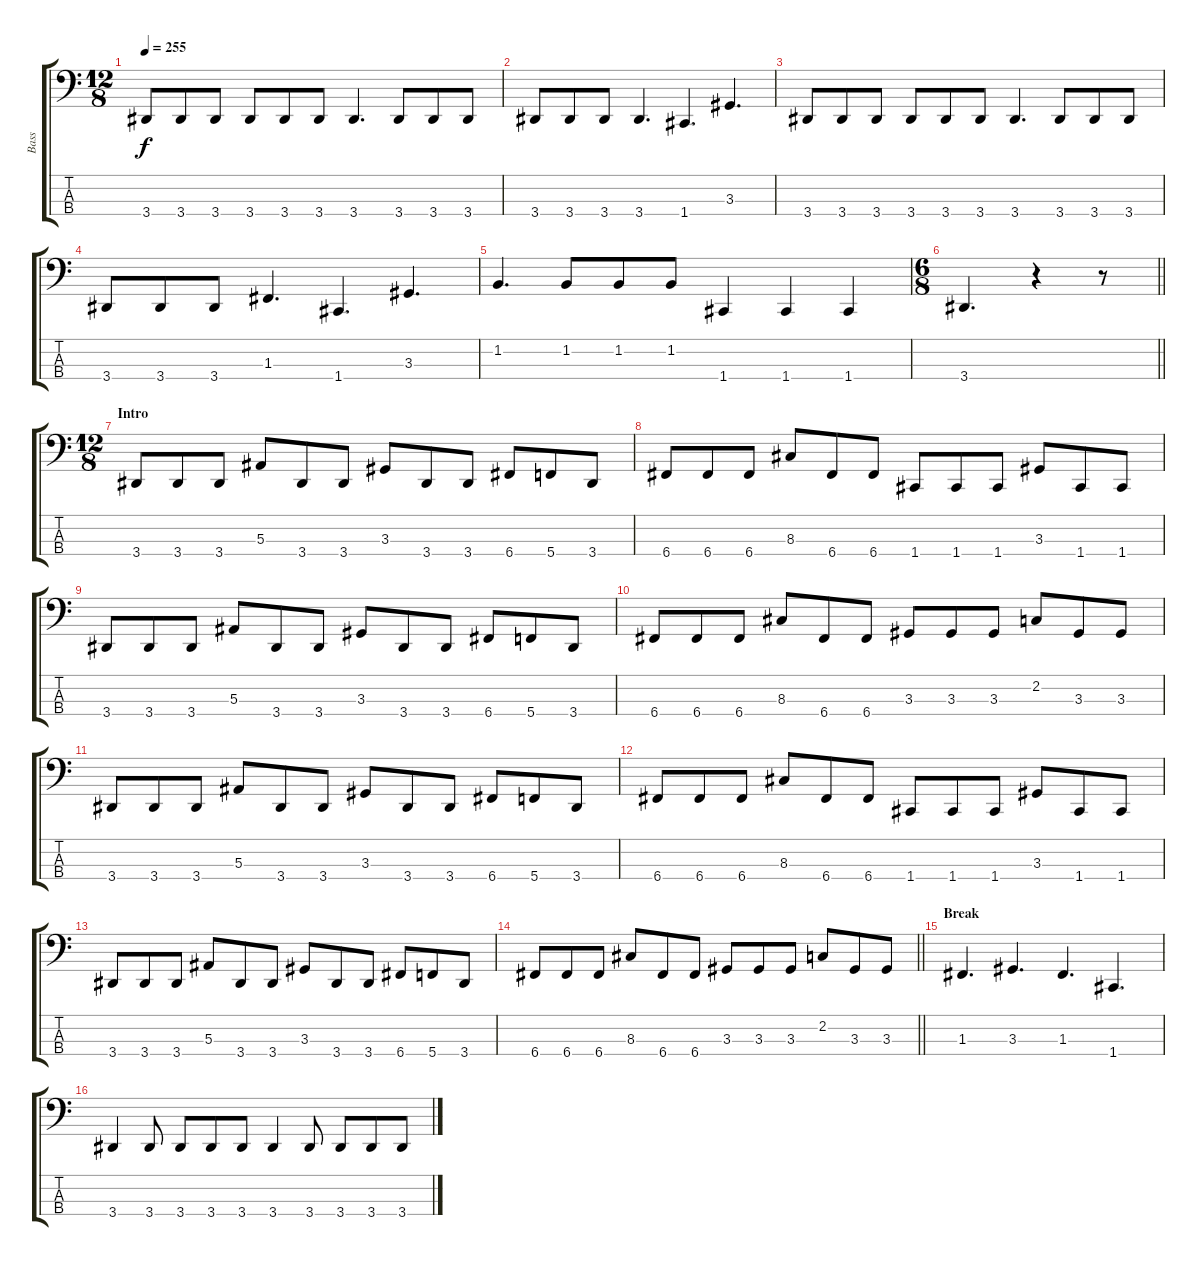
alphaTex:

\track ("Bass" "Bass") {instrument electricbassfinger}
\staff {score tabs}
\tuning (Eb2 Bb1 F1 C1) {hide}
\ts (12 8)
\tempo 255
\clef f4
\ks c
3.4.8{dy f} 3.4.8 3.4.8 3.4.8 3.4.8 3.4.8 3.4.4{d} 3.4.8 3.4.8 3.4.8 |
3.4.8 3.4.8 3.4.8 3.4.4{d} 1.4.4{d} 3.3.4{d} |
3.4.8 3.4.8 3.4.8 3.4.8 3.4.8 3.4.8 3.4.4{d} 3.4.8 3.4.8 3.4.8 |
3.4.8 3.4.8 3.4.8 1.3.4{d} 1.4.4{d} 3.3.4{d} |
1.2.4{d} 1.2.8 1.2.8 1.2.8 1.4.4 1.4.4 1.4.4 |
\ts (6 8)
\barLineRight lightlight
3.4.4{d} r.4 r.8 |
\ts (12 8)
\section ("" "Intro")
3.4.8 3.4.8 3.4.8 5.3.8 3.4.8 3.4.8 3.3.8 3.4.8 3.4.8 6.4.8 5.4.8 3.4.8 |
6.4.8 6.4.8 6.4.8 8.3.8 6.4.8 6.4.8 1.4.8 1.4.8 1.4.8 3.3.8 1.4.8 1.4.8 |
3.4.8 3.4.8 3.4.8 5.3.8 3.4.8 3.4.8 3.3.8 3.4.8 3.4.8 6.4.8 5.4.8 3.4.8 |
6.4.8 6.4.8 6.4.8 8.3.8 6.4.8 6.4.8 3.3.8 3.3.8 3.3.8 2.2.8 3.3.8 3.3.8 |
3.4.8 3.4.8 3.4.8 5.3.8 3.4.8 3.4.8 3.3.8 3.4.8 3.4.8 6.4.8 5.4.8 3.4.8 |
6.4.8 6.4.8 6.4.8 8.3.8 6.4.8 6.4.8 1.4.8 1.4.8 1.4.8 3.3.8 1.4.8 1.4.8 |
3.4.8 3.4.8 3.4.8 5.3.8 3.4.8 3.4.8 3.3.8 3.4.8 3.4.8 6.4.8 5.4.8 3.4.8 |
\barLineRight lightlight
6.4.8 6.4.8 6.4.8 8.3.8 6.4.8 6.4.8 3.3.8 3.3.8 3.3.8 2.2.8 3.3.8 3.3.8 |
\section ("" "Break")
1.3.4{d} 3.3.4{d} 1.3.4{d} 1.4.4{d} |
3.4.4 3.4.8 3.4.8 3.4.8 3.4.8 3.4.4 3.4.8 3.4.8 3.4.8 3.4.8
